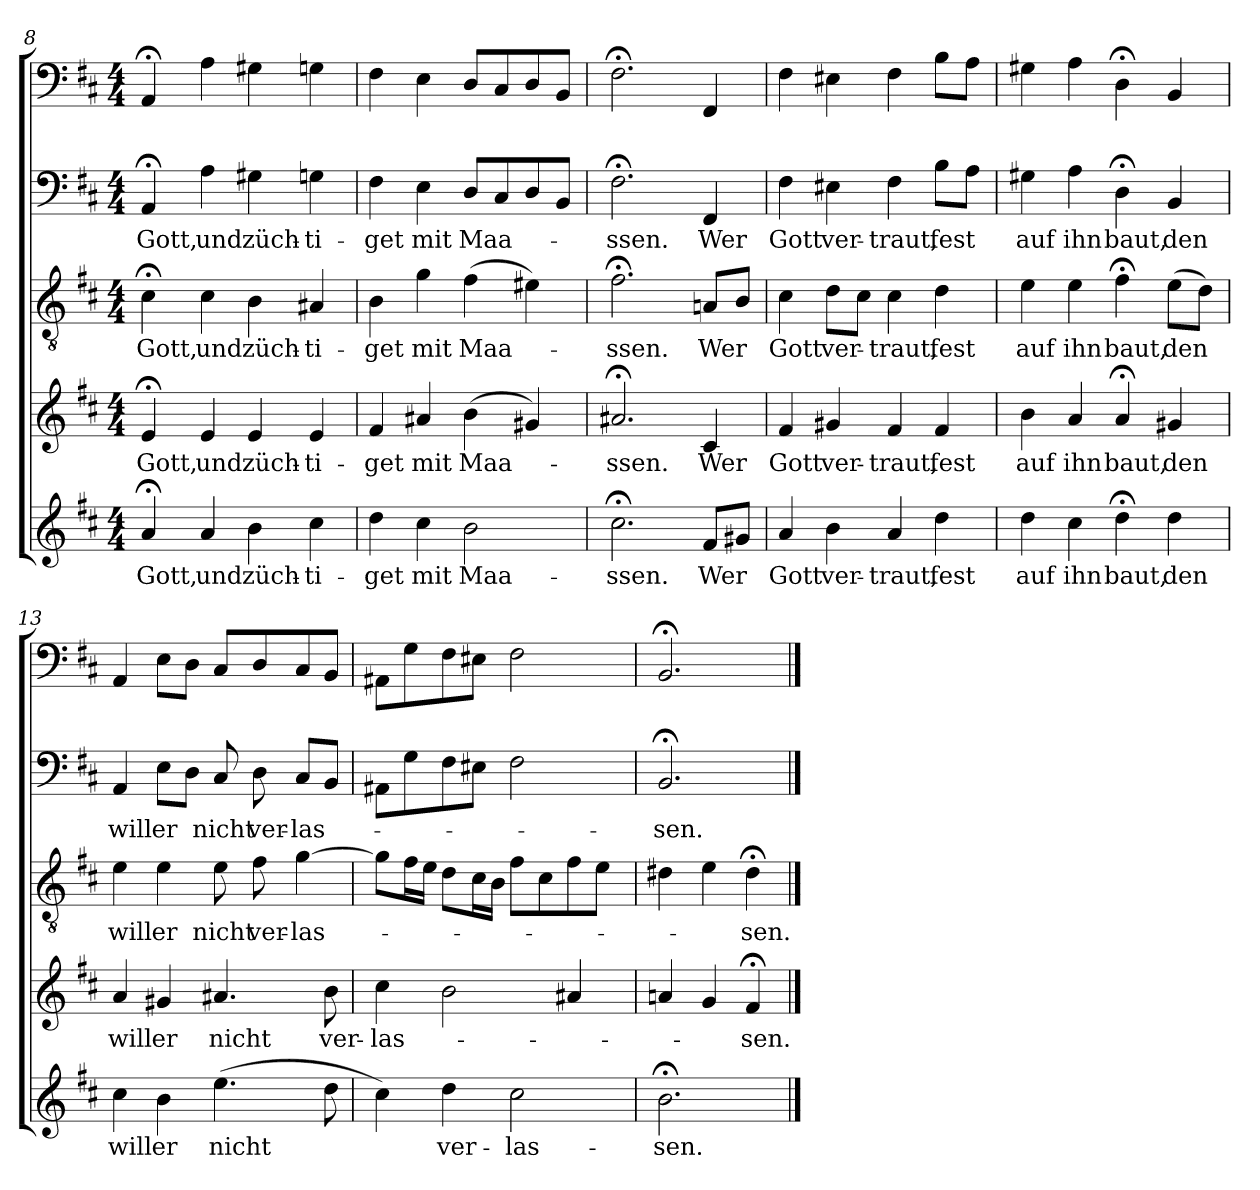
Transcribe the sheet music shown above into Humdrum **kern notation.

**kern	**text	**kern	**text	**kern	**text	**kern	**text	**kern
*part5	*part5	*part4	*part4	*part3	*part3	*part2	*part2	*part1
*staff5	*staff5	*staff4	*staff4	*staff3	*staff3	*staff2	*staff2	*staff1
*clefG2	*	*clefG2	*	*clefGv2	*	*clefF4	*	*clefF4
*k[f#c#]	*	*k[f#c#]	*	*k[f#c#]	*	*k[f#c#]	*	*k[f#c#]
*b:	*	*b:	*	*b:	*	*b:	*	*b:
*M4/4	*	*M4/4	*	*M4/4	*	*M4/4	*	*M4/4
=8	=8	=8	=8	=8	=8	=8	=8	=8
4a;</	Gott,	4e;</	Gott,	4c#;<\	Gott,	4AA;</	Gott,	4AA;</
4a/	und	4e/	und	4c#\	und	4A\	und	4A\
4b\	züch-	4e/	züch-	4B\	züch-	4G#X\	züch-	4G#X\
4cc#\	-ti-	4e/	-ti-	4A#X/	-ti-	4Gn\	-ti-	4Gn\
=9	=9	=9	=9	=9	=9	=9	=9	=9
4dd\	-get	4f#/	-get	4B\	-get	4F#\	-get	4F#\
4cc#\	mit	4a#X/	mit	4g\	mit	4E\	mit	4E\
2b\	Maa-	(4b\	Maa-	(4f#\	Maa-	8D/L	Maa-	8D/L
.	.	.	.	.	.	8C#/	.	8C#/
.	.	4g#X/)	.	4e#X\)	.	8D/	.	8D/
.	.	.	.	.	.	8BB/J	.	8BB/J
=10	=10	=10	=10	=10	=10	=10	=10	=10
2.cc#;<\	-ssen.	2.a#X;</	-ssen.	2.f#;<\	-ssen.	2.F#;<\	-ssen.	2.F#;<\
8f#/L	Wer	4c#/	Wer	8An/L	Wer	4FF#/	Wer	4FF#/
8g#X/J	.	.	.	8B/J	.	.	.	.
=11	=11	=11	=11	=11	=11	=11	=11	=11
4a/	Gott	4f#/	Gott	4c#\	Gott	4F#\	Gott	4F#\
4b\	ver-	4g#X/	ver-	8d\L	ver-	4E#X\	ver-	4E#X\
.	.	.	.	8c#\J	.	.	.	.
4a/	-traut,	4f#/	-traut,	4c#\	-traut,	4F#\	-traut,	4F#\
4dd\	fest	4f#/	fest	4d\	fest	8B\L	fest	8B\L
.	.	.	.	.	.	8A\J	.	8A\J
=12	=12	=12	=12	=12	=12	=12	=12	=12
4dd\	auf	4b\	auf	4e\	auf	4G#X\	auf	4G#X\
4cc#\	ihn	4a/	ihn	4e\	ihn	4A\	ihn	4A\
4dd;<\	baut,	4a;</	baut,	4f#;<\	baut,	4D;<\	baut,	4D;<\
4dd\	den	4g#X/	den	(8e\L	den	4BB/	den	4BB/
.	.	.	.	8d\J)	.	.	.	.
=13	=13	=13	=13	=13	=13	=13	=13	=13
4cc#\	will	4a/	will	4e\	will	4AA/	will	4AA/
4b\	er	4g#X/	er	4e\	er	8E\L	er	8E\L
.	.	.	.	.	.	8D\J	.	8D\J
(4.ee\	nicht	4.a#X/	nicht	8e\	nicht	8C#/	nicht	8C#/L
.	.	.	.	8f#\	ver-	8D\	ver-	8D/
.	.	.	.	[4g\	-las-	8C#/L	-las-	8C#/
8dd\	.	8b\	ver-	.	.	8BB/J	.	8BB/J
=14	=14	=14	=14	=14	=14	=14	=14	=14
4cc#\)	.	4cc#\	-las-	8g\L]	.	8AA#X\L	.	8AA#X\L
.	.	.	.	16f#\L	.	8G\	.	8G\
.	.	.	.	16e\JJ	.	.	.	.
4dd\	ver-	2b\	.	8d\L	.	8F#\	.	8F#\
.	.	.	.	16c#\L	.	8E#X\J	.	8E#X\J
.	.	.	.	16B\JJ	.	.	.	.
2cc#\	-las-	.	.	8f#\L	.	2F#\	.	2F#\
.	.	.	.	8c#\	.	.	.	.
.	.	4a#X/	.	8f#\	.	.	.	.
.	.	.	.	8e\J	.	.	.	.
=15	=15	=15	=15	=15	=15	=15	=15	=15
2.b;<\	-sen.	4an/	.	4d#X\	.	2.BB;</	-sen.	2.BB;</
.	.	4g/	.	4e\	.	.	.	.
.	.	4f#;</	-sen.	4d#;<\	-sen.	.	.	.
==	==	==	==	==	==	==	==	==
*-	*-	*-	*-	*-	*-	*-	*-	*-
